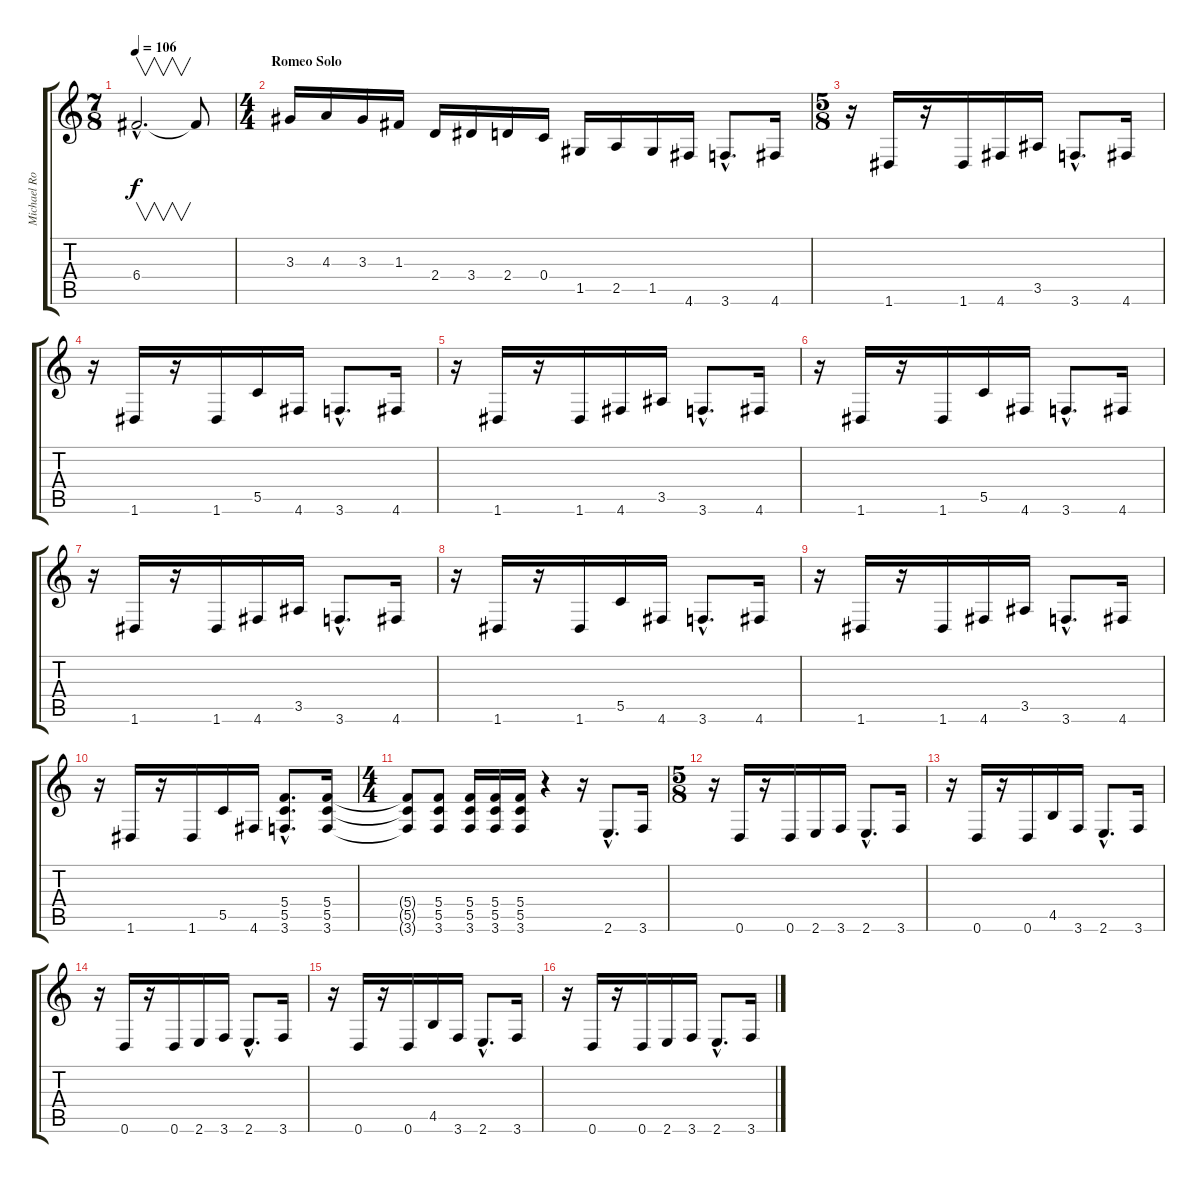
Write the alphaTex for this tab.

\track ("Michael Romeo" "Michael Ro") {instrument distortionguitar}
\staff {score tabs}
\tuning (D4 A3 F3 C3 G2 D2) {hide}
\ts (7 8)
\tempo 106
\clef g2
\ks c
6.4{hac}.2{v d dy f} 6.4{t}.8 |
\ts (4 4)
\section ("" "Romeo Solo")
3.3.16 4.3.16 3.3.16 1.3.16 2.4.16 3.4.16 2.4.16 0.4.16 1.5.16 2.5.16 1.5.16 4.6.16 3.6{hac}.8{d} 4.6.16 |
\ts (5 8)
r.16 1.6.16 r.16 1.6.16 4.6.16 3.5.16 3.6{hac}.8{d} 4.6.16 |
r.16 1.6.16 r.16 1.6.16 5.5.16 4.6.16 3.6{hac}.8{d} 4.6.16 |
r.16 1.6.16 r.16 1.6.16 4.6.16 3.5.16 3.6{hac}.8{d} 4.6.16 |
r.16 1.6.16 r.16 1.6.16 5.5.16 4.6.16 3.6{hac}.8{d} 4.6.16 |
r.16 1.6.16 r.16 1.6.16 4.6.16 3.5.16 3.6{hac}.8{d} 4.6.16 |
r.16 1.6.16 r.16 1.6.16 5.5.16 4.6.16 3.6{hac}.8{d} 4.6.16 |
r.16 1.6.16 r.16 1.6.16 4.6.16 3.5.16 3.6{hac}.8{d} 4.6.16 |
r.16 1.6.16 r.16 1.6.16 5.5.16 4.6.16 (5.4{hac} 5.5{hac} 3.6{hac}).8{d} (5.4 5.5 3.6).16 |
\ts (4 4)
(5.4{t} 5.5{t} 3.6{t}).8 (5.4 5.5 3.6).8 (5.4 5.5 3.6).16 (5.4 5.5 3.6).16 (5.4 5.5 3.6).16 r.4 r.16 2.6{hac}.8{d} 3.6.16 |
\ts (5 8)
r.16 0.6.16 r.16 0.6.16 2.6.16 3.6.16 2.6{hac}.8{d} 3.6.16 |
r.16 0.6.16 r.16 0.6.16 4.5.16 3.6.16 2.6{hac}.8{d} 3.6.16 |
r.16 0.6.16 r.16 0.6.16 2.6.16 3.6.16 2.6{hac}.8{d} 3.6.16 |
r.16 0.6.16 r.16 0.6.16 4.5.16 3.6.16 2.6{hac}.8{d} 3.6.16 |
r.16 0.6.16 r.16 0.6.16 2.6.16 3.6.16 2.6{hac}.8{d} 3.6.16
